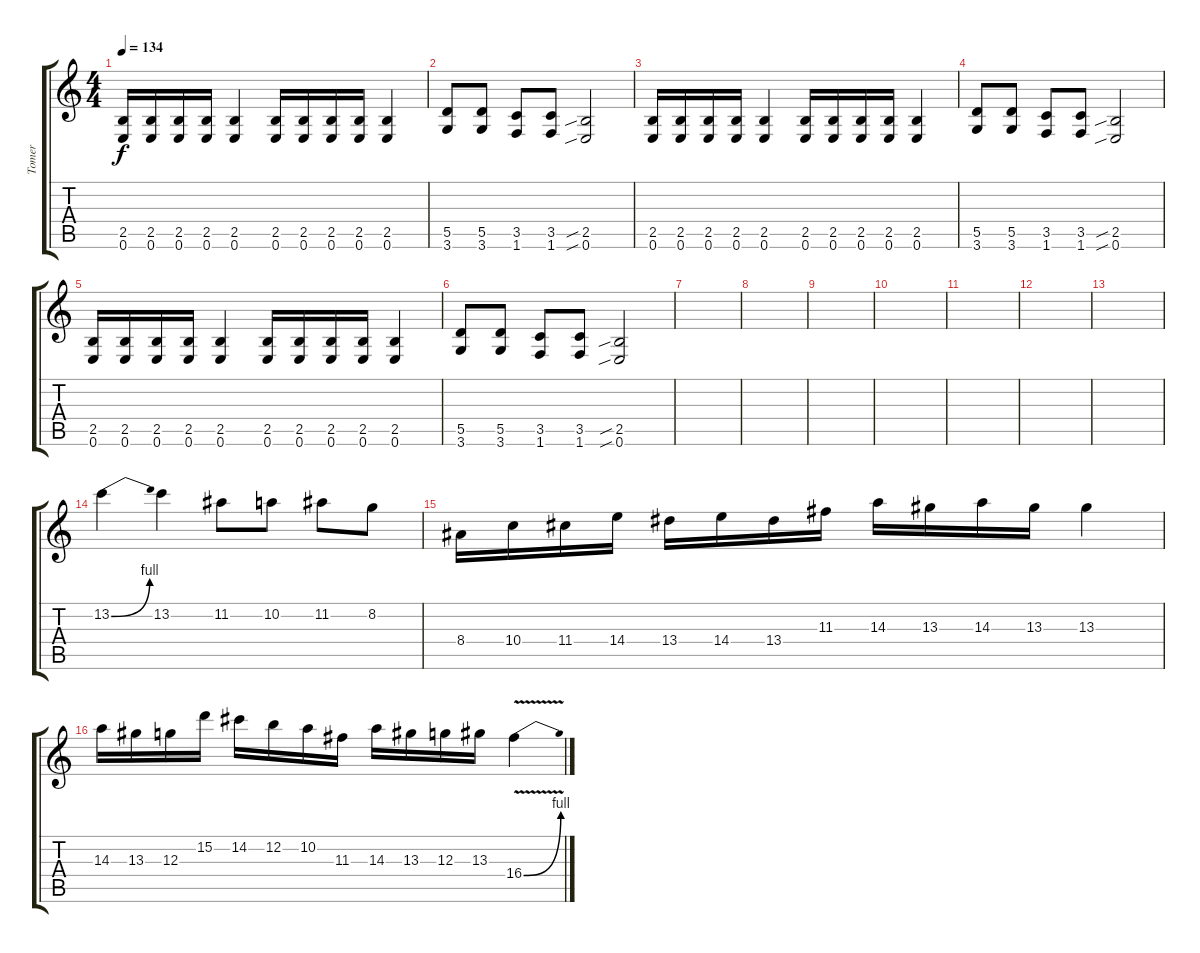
\track ("Tomer" "Tomer") {instrument distortionguitar}
\staff {score tabs}
\tuning (E4 B3 G3 D3 A2 E2) {hide}
\ts (4 4)
\tempo 134
\clef g2
\ks c
(2.5 0.6).16{dy f} (2.5 0.6).16 (2.5 0.6).16 (2.5 0.6).16 (2.5 0.6).4 (2.5 0.6).16 (2.5 0.6).16 (2.5 0.6).16 (2.5 0.6).16 (2.5 0.6).4 |
(5.5 3.6).8 (5.5 3.6).8 (3.5 1.6).8 (3.5 1.6).8 (2.5{sib} 0.6{sib}).2 |
(2.5 0.6).16 (2.5 0.6).16 (2.5 0.6).16 (2.5 0.6).16 (2.5 0.6).4 (2.5 0.6).16 (2.5 0.6).16 (2.5 0.6).16 (2.5 0.6).16 (2.5 0.6).4 |
(5.5 3.6).8 (5.5 3.6).8 (3.5 1.6).8 (3.5 1.6).8 (2.5{sib} 0.6{sib}).2 |
(2.5 0.6).16 (2.5 0.6).16 (2.5 0.6).16 (2.5 0.6).16 (2.5 0.6).4 (2.5 0.6).16 (2.5 0.6).16 (2.5 0.6).16 (2.5 0.6).16 (2.5 0.6).4 |
(5.5 3.6).8 (5.5 3.6).8 (3.5 1.6).8 (3.5 1.6).8 (2.5{sib} 0.6{sib}).2 |
|
|
|
|
|
|
|
13.2{be (bend 0 0 60 4)}.4 13.2.4 11.2.8 10.2.8 11.2.8 8.2.8 |
8.4.16 10.4.16 11.4.16 14.4.16 13.4.16 14.4.16 13.4.16 11.3.16 14.3.16 13.3.16 14.3.16 13.3.16 13.3.4 |
14.3.16 13.3.16 12.3.16 15.2.16 14.2.16 12.2.16 10.2.16 11.3.16 14.3.16 13.3.16 12.3.16 13.3.16 16.4{be (bend 0 0 60 4) v}.4
